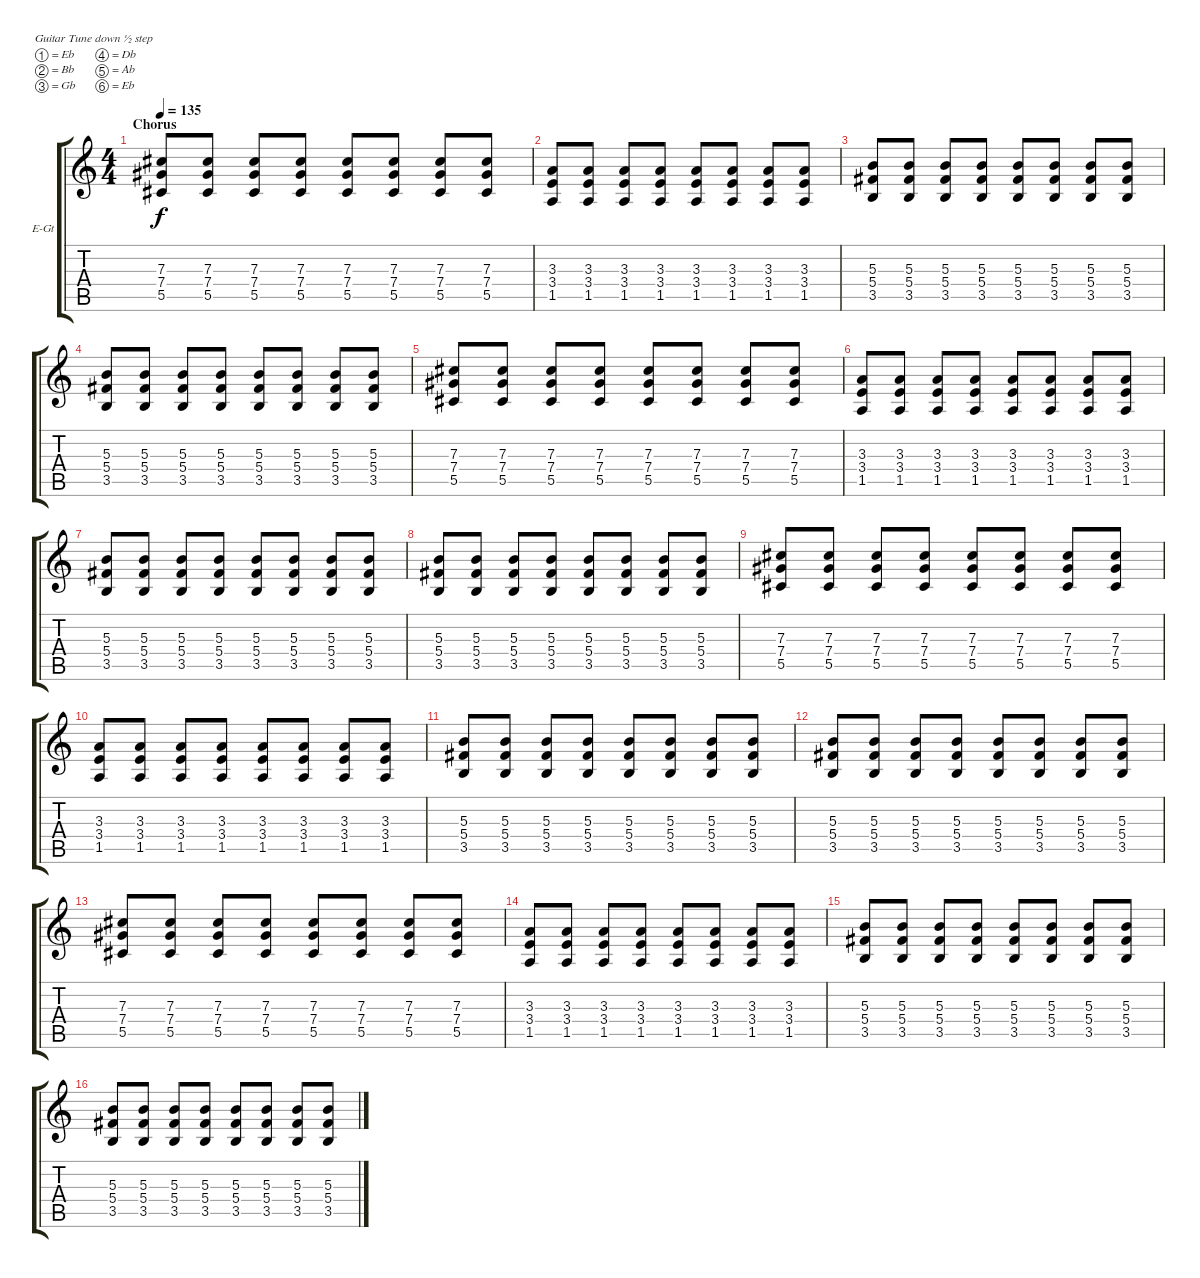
\bracketExtendMode groupsimilarinstruments
\firstSystemTrackNameOrientation horizontal
\otherSystemsTrackNameOrientation horizontal
\track ("Tim McIlrath - Guitar One" "E-Gt") {instrument distortionguitar}
\staff {score tabs}
\tuning (Eb4 Bb3 Gb3 Db3 Ab2 Eb2)
\ts (4 4)
\section ("" "Chorus")
\tempo 135
\clef g2
\ks c
(7.3 7.4 5.5).8{dy f} (7.3 7.4 5.5).8 (7.3 7.4 5.5).8 (7.3 7.4 5.5).8 (7.3 7.4 5.5).8 (7.3 7.4 5.5).8 (7.3 7.4 5.5).8 (7.3 7.4 5.5).8 |
(3.3 3.4 1.5).8 (3.3 3.4 1.5).8 (3.3 3.4 1.5).8 (3.3 3.4 1.5).8 (3.3 3.4 1.5).8 (3.3 3.4 1.5).8 (3.3 3.4 1.5).8 (3.3 3.4 1.5).8 |
(5.3 5.4 3.5).8 (5.3 5.4 3.5).8 (5.3 5.4 3.5).8 (5.3 5.4 3.5).8 (5.3 5.4 3.5).8 (5.3 5.4 3.5).8 (5.3 5.4 3.5).8 (5.3 5.4 3.5).8 |
(5.3 5.4 3.5).8 (5.3 5.4 3.5).8 (5.3 5.4 3.5).8 (5.3 5.4 3.5).8 (5.3 5.4 3.5).8 (5.3 5.4 3.5).8 (5.3 5.4 3.5).8 (5.3 5.4 3.5).8 |
(7.3 7.4 5.5).8 (7.3 7.4 5.5).8 (7.3 7.4 5.5).8 (7.3 7.4 5.5).8 (7.3 7.4 5.5).8 (7.3 7.4 5.5).8 (7.3 7.4 5.5).8 (7.3 7.4 5.5).8 |
(3.3 3.4 1.5).8 (3.3 3.4 1.5).8 (3.3 3.4 1.5).8 (3.3 3.4 1.5).8 (3.3 3.4 1.5).8 (3.3 3.4 1.5).8 (3.3 3.4 1.5).8 (3.3 3.4 1.5).8 |
(5.3 5.4 3.5).8 (5.3 5.4 3.5).8 (5.3 5.4 3.5).8 (5.3 5.4 3.5).8 (5.3 5.4 3.5).8 (5.3 5.4 3.5).8 (5.3 5.4 3.5).8 (5.3 5.4 3.5).8 |
(5.3 5.4 3.5).8 (5.3 5.4 3.5).8 (5.3 5.4 3.5).8 (5.3 5.4 3.5).8 (5.3 5.4 3.5).8 (5.3 5.4 3.5).8 (5.3 5.4 3.5).8 (5.3 5.4 3.5).8 |
(7.3 7.4 5.5).8 (7.3 7.4 5.5).8 (7.3 7.4 5.5).8 (7.3 7.4 5.5).8 (7.3 7.4 5.5).8 (7.3 7.4 5.5).8 (7.3 7.4 5.5).8 (7.3 7.4 5.5).8 |
(3.3 3.4 1.5).8 (3.3 3.4 1.5).8 (3.3 3.4 1.5).8 (3.3 3.4 1.5).8 (3.3 3.4 1.5).8 (3.3 3.4 1.5).8 (3.3 3.4 1.5).8 (3.3 3.4 1.5).8 |
(5.3 5.4 3.5).8 (5.3 5.4 3.5).8 (5.3 5.4 3.5).8 (5.3 5.4 3.5).8 (5.3 5.4 3.5).8 (5.3 5.4 3.5).8 (5.3 5.4 3.5).8 (5.3 5.4 3.5).8 |
(5.3 5.4 3.5).8 (5.3 5.4 3.5).8 (5.3 5.4 3.5).8 (5.3 5.4 3.5).8 (5.3 5.4 3.5).8 (5.3 5.4 3.5).8 (5.3 5.4 3.5).8 (5.3 5.4 3.5).8 |
(7.3 7.4 5.5).8 (7.3 7.4 5.5).8 (7.3 7.4 5.5).8 (7.3 7.4 5.5).8 (7.3 7.4 5.5).8 (7.3 7.4 5.5).8 (7.3 7.4 5.5).8 (7.3 7.4 5.5).8 |
(3.3 3.4 1.5).8 (3.3 3.4 1.5).8 (3.3 3.4 1.5).8 (3.3 3.4 1.5).8 (3.3 3.4 1.5).8 (3.3 3.4 1.5).8 (3.3 3.4 1.5).8 (3.3 3.4 1.5).8 |
(5.3 5.4 3.5).8 (5.3 5.4 3.5).8 (5.3 5.4 3.5).8 (5.3 5.4 3.5).8 (5.3 5.4 3.5).8 (5.3 5.4 3.5).8 (5.3 5.4 3.5).8 (5.3 5.4 3.5).8 |
(5.3 5.4 3.5).8 (5.3 5.4 3.5).8 (5.3 5.4 3.5).8 (5.3 5.4 3.5).8 (5.3 5.4 3.5).8 (5.3 5.4 3.5).8 (5.3 5.4 3.5).8 (5.3 5.4 3.5).8
